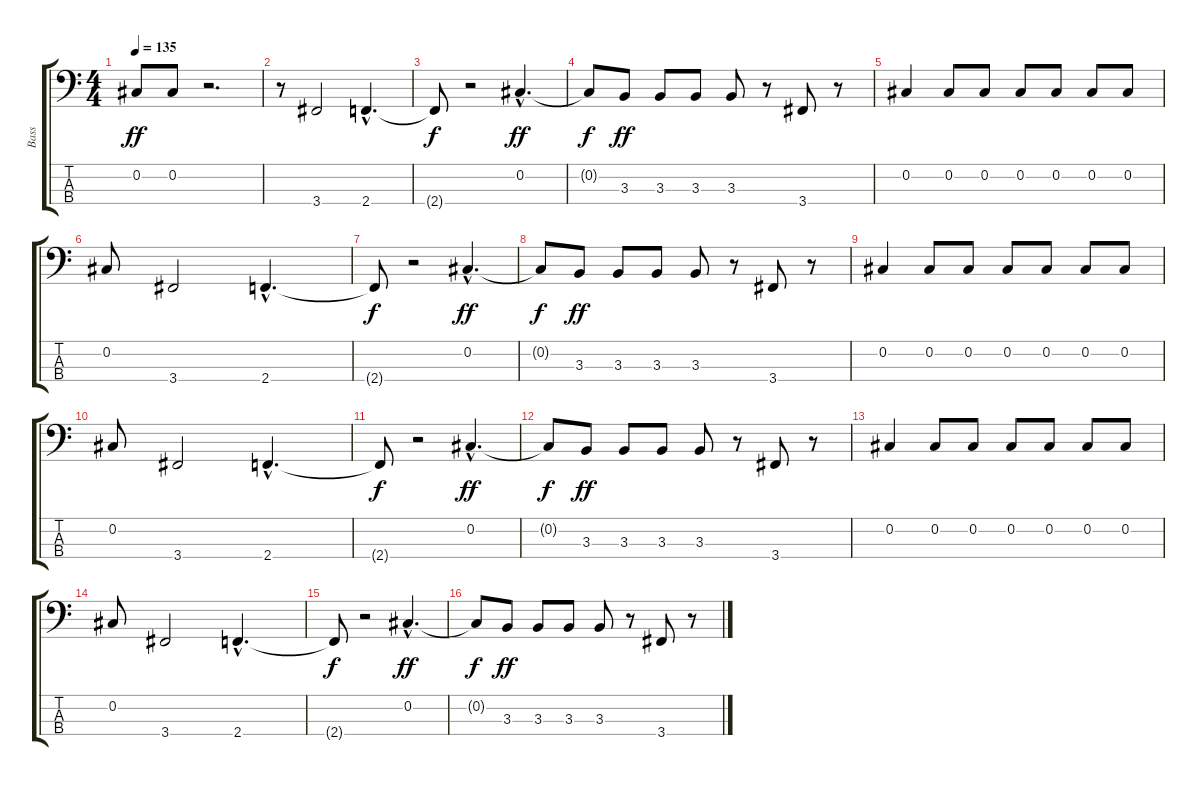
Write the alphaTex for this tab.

\track ("Bass" "Bass") {instrument electricbasspick}
\staff {score tabs}
\tuning (Gb2 Db2 Ab1 Eb1) {hide}
\ts (4 4)
\tempo 135
\clef f4
\ks c
0.2.8{dy ff} 0.2.8 r.2{d} |
r.8 3.4.2 2.4{hac}.4{d} |
2.4{t}.8{dy f} r.2 0.2{hac}.4{d dy ff} |
0.2{t}.8{dy f} 3.3.8{dy ff} 3.3.8 3.3.8 3.3.8 r.8 3.4.8 r.8 |
0.2.4 0.2.8 0.2.8 0.2.8 0.2.8 0.2.8 0.2.8 |
0.2.8 3.4.2 2.4{hac}.4{d} |
2.4{t}.8{dy f} r.2 0.2{hac}.4{d dy ff} |
0.2{t}.8{dy f} 3.3.8{dy ff} 3.3.8 3.3.8 3.3.8 r.8 3.4.8 r.8 |
0.2.4 0.2.8 0.2.8 0.2.8 0.2.8 0.2.8 0.2.8 |
0.2.8 3.4.2 2.4{hac}.4{d} |
2.4{t}.8{dy f} r.2 0.2{hac}.4{d dy ff} |
0.2{t}.8{dy f} 3.3.8{dy ff} 3.3.8 3.3.8 3.3.8 r.8 3.4.8 r.8 |
0.2.4 0.2.8 0.2.8 0.2.8 0.2.8 0.2.8 0.2.8 |
0.2.8 3.4.2 2.4{hac}.4{d} |
2.4{t}.8{dy f} r.2 0.2{hac}.4{d dy ff} |
0.2{t}.8{dy f} 3.3.8{dy ff} 3.3.8 3.3.8 3.3.8 r.8 3.4.8 r.8
